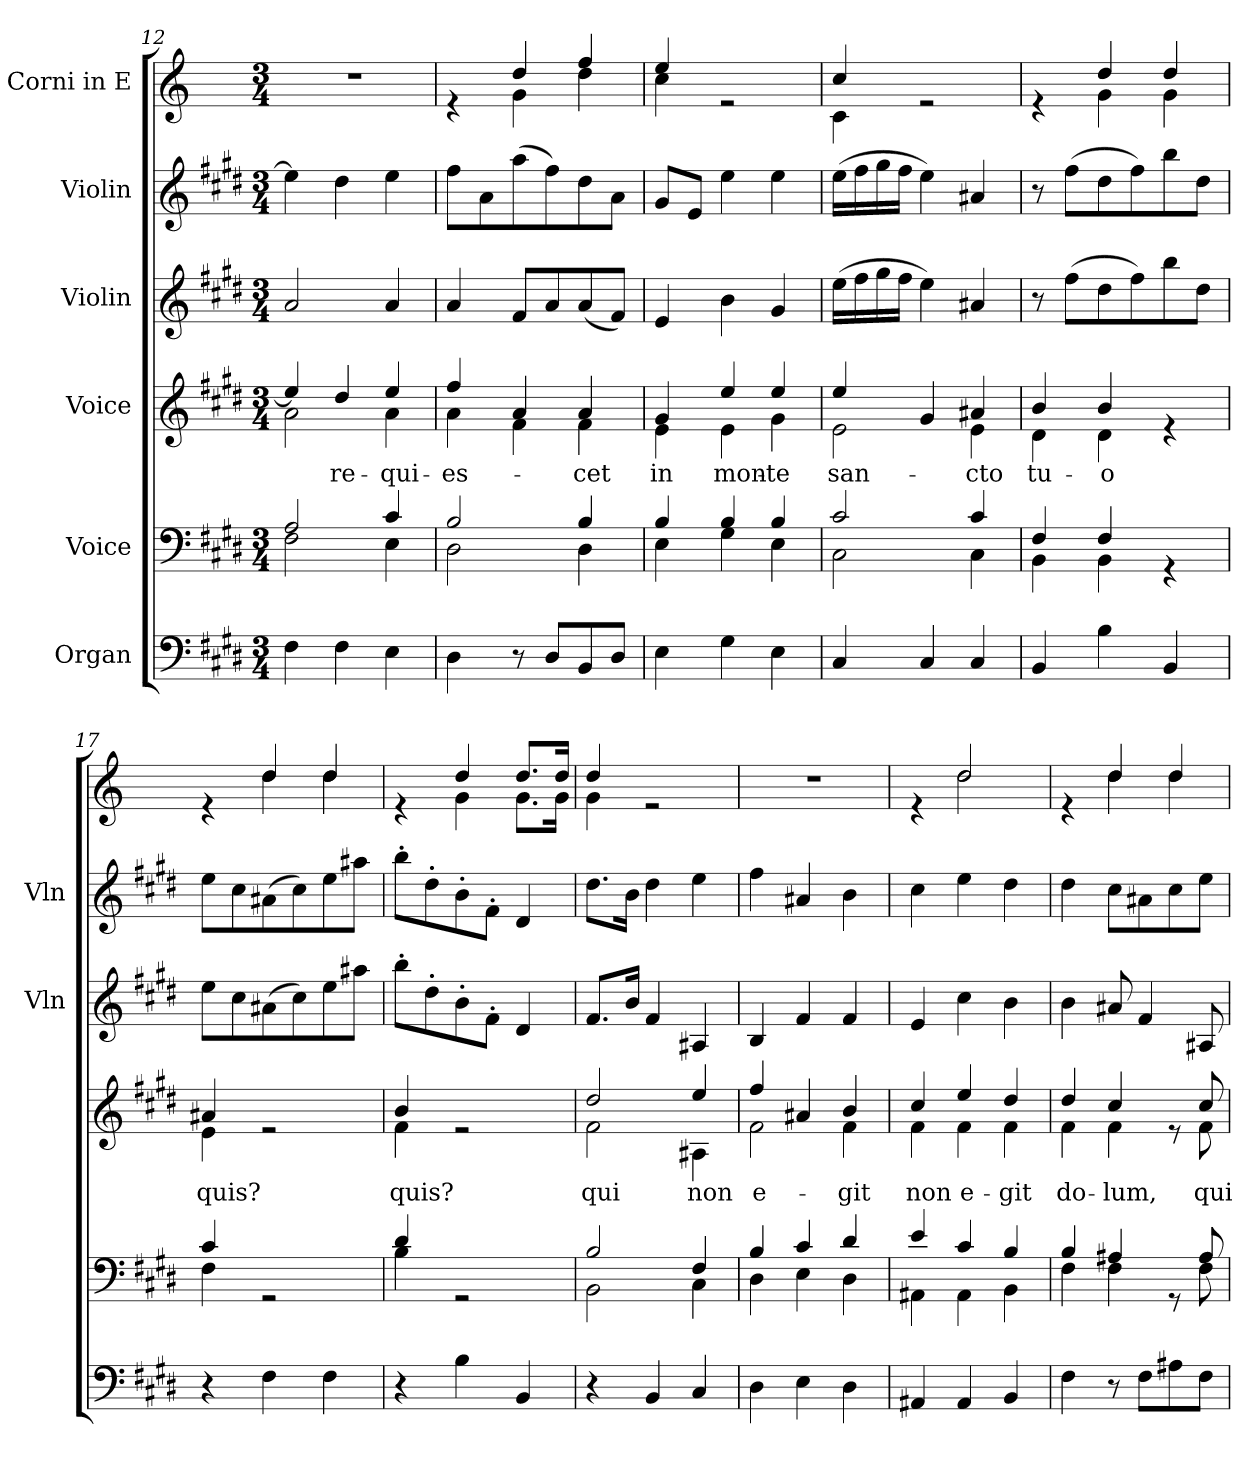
**kern	**kern	**kern	**text	**kern	**kern	**kern
*part6	*part5	*part4	*part4	*part3	*part2	*part1
*staff6	*staff5	*staff4	*staff4	*staff3	*staff2	*staff1
*I"Organ	*I"Voice	*I"Voice	*	*I"Violin	*I"Violin	*I"Corni in E
*	*	*	*	*I'Vln	*I'Vln	*
*clefF4	*clefF4	*clefG2	*	*clefG2	*clefG2	*clefG2
*	*	*	*	*	*	*ITrd5c8
*k[f#c#g#d#]	*k[f#c#g#d#]	*k[f#c#g#d#]	*	*k[f#c#g#d#]	*k[f#c#g#d#]	*k[f#c#g#d#]
*M3/4	*M3/4	*M3/4	*	*M3/4	*M3/4	*M3/4
=12	=12	=12	=12	=12	=12	=12
*	*^	*^	*	*	*	*
4F#\	2A/	2F#\	4ee/]	2a\	.	2a/	4ee\]	2.r
!	!	!	!	!	!LO:LY:b	!	!	!
4F#\	.	.	4dd#/	.	re-	.	4dd#\	.
!	!	!	!	!	!LO:LY:b	!	!	!
4E\	4c#/	4E\	4ee/	4a\	-qui-	4a/	4ee\	.
!!LO:PB:g=z
=13	=13	=13	=13	=13	=13	=13	=13	=13
!	!	!	!	!	!LO:LY:b	!	!	!
*	*	*	*	*	*	*	*	*^
4D#\	2B/	2D#\	4ff#/	4a\	-es-	4a/	8ff#\L	4re	4ryy
.	.	.	.	.	.	.	8a\	.	.
8r	.	.	4a/	4f#\	.	8f#/L	(8aa\	4f#/	4B\
8D#/L	.	.	.	.	.	8a/	8ff#\)	.	.
!	!	!	!	!	!LO:LY:b	!	!	!	!
8BB/	4B/	4D#\	4a/	4f#\	-cet	(8a/	8dd#\	4a/	4f#\
8D#/J	.	.	.	.	.	8f#/J)	8a\J	.	.
=14	=14	=14	=14	=14	=14	=14	=14	=14	=14
!	!	!	!	!	!LO:LY:b	!	!	!	!
4E\	4B/	4E\	4g#/	4e\	in	4e/	8g#/L	4g#/	4e\
.	.	.	.	.	.	.	8e/J	.	.
!	!	!	!	!	!LO:LY:b	!	!	!	!
4G#\	4B/	4G#\	4ee/	4e\	mon-	4b\	4ee\	2re	2ryy
!	!	!	!	!	!LO:LY:b	!	!	!	!
4E\	4B/	4E\	4ee/	4g#\	-te	4g#/	4ee\	.	.
=15	=15	=15	=15	=15	=15	=15	=15	=15	=15
!	!	!	!	!	!LO:LY:b	!	!	!	!
4C#/	2c#/	2C#\	4ee/	2e\	san-	(16ee\LL	(16ee\LL	4e/	4E\
.	.	.	.	.	.	16ff#\	16ff#\	.	.
.	.	.	.	.	.	16gg#\	16gg#\	.	.
.	.	.	.	.	.	16ff#\JJ	16ff#\JJ	.	.
4C#/	.	.	4g#/	.	.	4ee\)	4ee\)	2re	2ryy
!	!	!	!	!	!LO:LY:b	!	!	!	!
4C#/	4c#/	4C#\	4a#X/	4e\	-cto	4a#X/	4a#X/	.	.
=16	=16	=16	=16	=16	=16	=16	=16	=16	=16
!	!	!	!	!	!LO:LY:b	!	!	!	!
4BB/	4F#/	4BB\	4b/	4d#\	tu-	8r	8r	4re	4ryy
.	.	.	.	.	.	(8ff#\L	(8ff#\L	.	.
!	!	!	!	!	!LO:LY:b	!	!	!	!
4B\	4F#/	4BB\	4b/	4d#\	-o	8dd#\	8dd#\	4f#/	4B\
.	.	.	.	.	.	8ff#\)	8ff#\)	.	.
4BB/	4rGG	4ryy	4re	4ryy	.	8bb\	8bb\	4f#/	4B\
.	.	.	.	.	.	8dd#\J	8dd#\J	.	.
=17	=17	=17	=17	=17	=17	=17	=17	=17	=17
!	!	!	!	!	!LO:LY:b	!	!	!	!
4r	4c#/	4F#\	4a#X/	4e\	quis?	8ee\L	8ee\L	4re	4ryy
.	.	.	.	.	.	8cc#\	8cc#\	.	.
4F#\	2rGG	2ryy	2re	2ryy	.	(8a#X\	(8a#X\	4f#/	4f#\
.	.	.	.	.	.	8cc#\)	8cc#\)	.	.
4F#\	.	.	.	.	.	8ee\	8ee\	4f#/	4f#\
.	.	.	.	.	.	8aa#X\J	8aa#X\J	.	.
=18	=18	=18	=18	=18	=18	=18	=18	=18	=18
!	!	!	!	!	!LO:LY:b	!	!	!	!
4r	4d#/	4B\	4b/	4f#\	quis?	8bb'\L	8bb'\L	4re	4ryy
.	.	.	.	.	.	8dd#'\	8dd#'\	.	.
4B\	2rGG	2ryy	2re	2ryy	.	8b'\	8b'\	4f#/	4B\
.	.	.	.	.	.	8f#'\J	8f#'\J	.	.
4BB/	.	.	.	.	.	4d#/	4d#/	8.f#/L	8.B\L
.	.	.	.	.	.	.	.	16f#/Jk	16B\Jk
!!LO:LB:g=z	!!
=19	=19	=19	=19	=19	=19	=19	=19	=19	=19
!	!	!	!	!	!LO:LY:b	!	!	!	!
4r	2B/	2BB\	2dd#/	2f#\	qui	8.f#/L	8.dd#\L	4f#/	4B\
.	.	.	.	.	.	16b/Jk	16b\Jk	.	.
4BB/	.	.	.	.	.	4f#/	4dd#\	2re	2ryy
!	!	!	!	!	!LO:LY:b	!	!	!	!
4C#/	4F#/	4C#\	4ee/	4A#X\	non	4A#X/	4ee\	.	.
*	*	*	*	*	*	*	*	*v	*v
=20	=20	=20	=20	=20	=20	=20	=20	=20
!	!	!	!	!	!LO:LY:b	!	!	!
4D#\	4B/	4D#\	4ff#/	2f#\	e-	4B/	4ff#\	2.r
4E\	4c#/	4E\	4a#X/	.	.	4f#/	4a#X/	.
!	!	!	!	!	!LO:LY:b	!	!	!
4D#\	4d#/	4D#\	4b/	4f#\	-git	4f#/	4b\	.
=21	=21	=21	=21	=21	=21	=21	=21	=21
!	!	!	!	!	!LO:LY:b	!	!	!
*	*	*	*	*	*	*	*	*^
4AA#X/	4e/	4AA#X\	4cc#/	4f#\	non	4e/	4cc#\	4re	4ryy
!	!	!	!	!	!LO:LY:b	!	!	!	!
4AA#/	4c#/	4AA#\	4ee/	4f#\	e-	4cc#\	4ee\	2f#/	2f#\
!	!	!	!	!	!LO:LY:b	!	!	!	!
4BB/	4B/	4BB\	4dd#/	4f#\	-git	4b\	4dd#\	.	.
=22	=22	=22	=22	=22	=22	=22	=22	=22	=22
!	!	!	!	!	!LO:LY:b	!	!	!	!
4F#\	4B/	4F#\	4dd#/	4f#\	do-	4b\	4dd#\	4re	4ryy
!	!	!	!	!	!LO:LY:b	!	!	!	!
8r	4A#X/	4F#\	4cc#/	4f#\	-lum,	8a#X/	8cc#\L	4f#/	4f#\
8F#\L	.	.	.	.	.	4f#/	8a#X\	.	.
8A#X\	8rGG	8ryy	8re	8ryy	.	.	8cc#\	4f#/	4f#\
!	!	!	!	!	!LO:LY:b	!	!	!	!
8F#\J	8A#/	8F#\	8cc#/	8f#\	qui	8A#X/	8ee\J	.	.
*	*v	*v	*	*	*	*	*	*v	*v
*	*	*v	*v	*	*	*	*
=	=	=	=	=	=	=
*-	*-	*-	*-	*-	*-	*-
